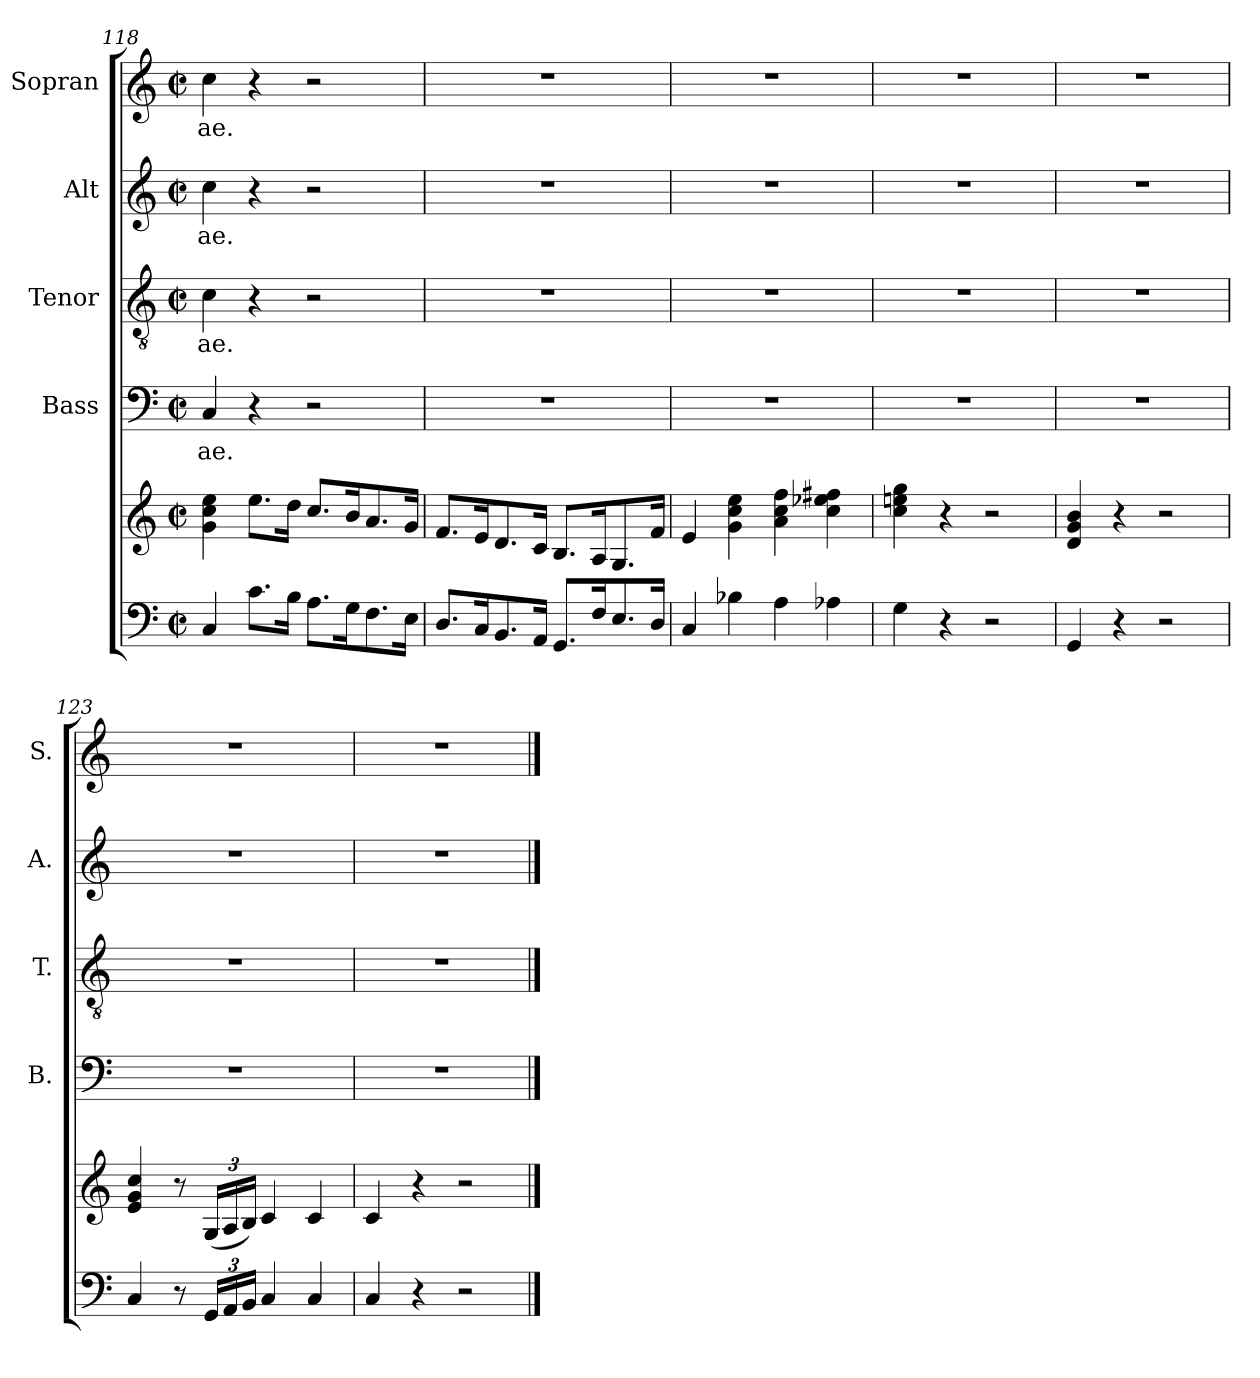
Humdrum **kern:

**kern	**kern	**kern	**text	**kern	**text	**kern	**text	**kern	**text
*part5	*part5	*part4	*part4	*part3	*part3	*part2	*part2	*part1	*part1
*staff6	*staff5	*staff4	*staff4	*staff3	*staff3	*staff2	*staff2	*staff1	*staff1
*	*	*I"Bass	*	*I"Tenor	*	*I"Alt	*	*I"Sopran	*
*	*	*I'B.	*	*I'T.	*	*I'A.	*	*I'S.	*
!!LO:LB:g=z
*clefF4	*clefG2	*clefF4	*	*clefGv2	*	*clefG2	*	*clefG2	*
*k[]	*k[]	*k[]	*	*k[]	*	*k[]	*	*k[]	*
*C:	*C:	*C:	*	*C:	*	*C:	*	*C:	*
*M2/2	*M2/2	*M2/2	*	*M2/2	*	*M2/2	*	*M2/2	*
*met(c|)	*met(c|)	*met(c|)	*	*met(c|)	*	*met(c|)	*	*met(c|)	*
=118	=118	=118	=118	=118	=118	=118	=118	=118	=118
!	!	!	!LO:LY:b	!	!LO:LY:b	!	!LO:LY:b	!	!LO:LY:b
4C/	4g\ 4cc\ 4ee\	4C/	-ae.	4c\	-ae.	4cc\	-ae.	4cc\	-ae.
8.c\L	8.ee\L	4r	.	4r	.	4r	.	4r	.
16B\Jk	16dd\Jk	.	.	.	.	.	.	.	.
8.A\L	8.cc/L	2r	.	2r	.	2r	.	2r	.
16G\k	16b/k	.	.	.	.	.	.	.	.
8.F\	8.a/	.	.	.	.	.	.	.	.
16E\Jk	16g/Jk	.	.	.	.	.	.	.	.
=119	=119	=119	=119	=119	=119	=119	=119	=119	=119
8.D/L	8.f/L	1r	.	1r	.	1r	.	1r	.
16C/k	16e/k	.	.	.	.	.	.	.	.
8.BB/	8.d/	.	.	.	.	.	.	.	.
16AA/Jk	16c/Jk	.	.	.	.	.	.	.	.
8.GG/L	8.B/L	.	.	.	.	.	.	.	.
16F/k	16A/k	.	.	.	.	.	.	.	.
8.E/	8.G/	.	.	.	.	.	.	.	.
16D/Jk	16f/Jk	.	.	.	.	.	.	.	.
=120	=120	=120	=120	=120	=120	=120	=120	=120	=120
4C/	4e/	1r	.	1r	.	1r	.	1r	.
4B-X\	4g\ 4cc\ 4ee\	.	.	.	.	.	.	.	.
4A\	4a\ 4cc\ 4ff\	.	.	.	.	.	.	.	.
4A-X\	4cc\ 4ee-X\ 4ff#X\	.	.	.	.	.	.	.	.
=121	=121	=121	=121	=121	=121	=121	=121	=121	=121
4G\	4cc\ 4een\ 4gg\	1r	.	1r	.	1r	.	1r	.
4r	4r	.	.	.	.	.	.	.	.
2r	2r	.	.	.	.	.	.	.	.
=122	=122	=122	=122	=122	=122	=122	=122	=122	=122
4GG/	4d/ 4g/ 4b/	1r	.	1r	.	1r	.	1r	.
4r	4r	.	.	.	.	.	.	.	.
2r	2r	.	.	.	.	.	.	.	.
=123	=123	=123	=123	=123	=123	=123	=123	=123	=123
4C/	4e/ 4g/ 4cc/	1r	.	1r	.	1r	.	1r	.
8r	8r	.	.	.	.	.	.	.	.
*Xbrackettup	*Xbrackettup	*	*	*	*	*	*	*	*
24GG/LL	(<24G/LL	.	.	.	.	.	.	.	.
24AA/	24A/	.	.	.	.	.	.	.	.
24BB/JJ	24B/JJ)	.	.	.	.	.	.	.	.
4C/	4c/	.	.	.	.	.	.	.	.
4C/	4c/	.	.	.	.	.	.	.	.
=124	=124	=124	=124	=124	=124	=124	=124	=124	=124
4C/	4c/	1r	.	1r	.	1r	.	1r	.
4r	4r	.	.	.	.	.	.	.	.
2r	2r	.	.	.	.	.	.	.	.
==	==	==	==	==	==	==	==	==	==
*-	*-	*-	*-	*-	*-	*-	*-	*-	*-
